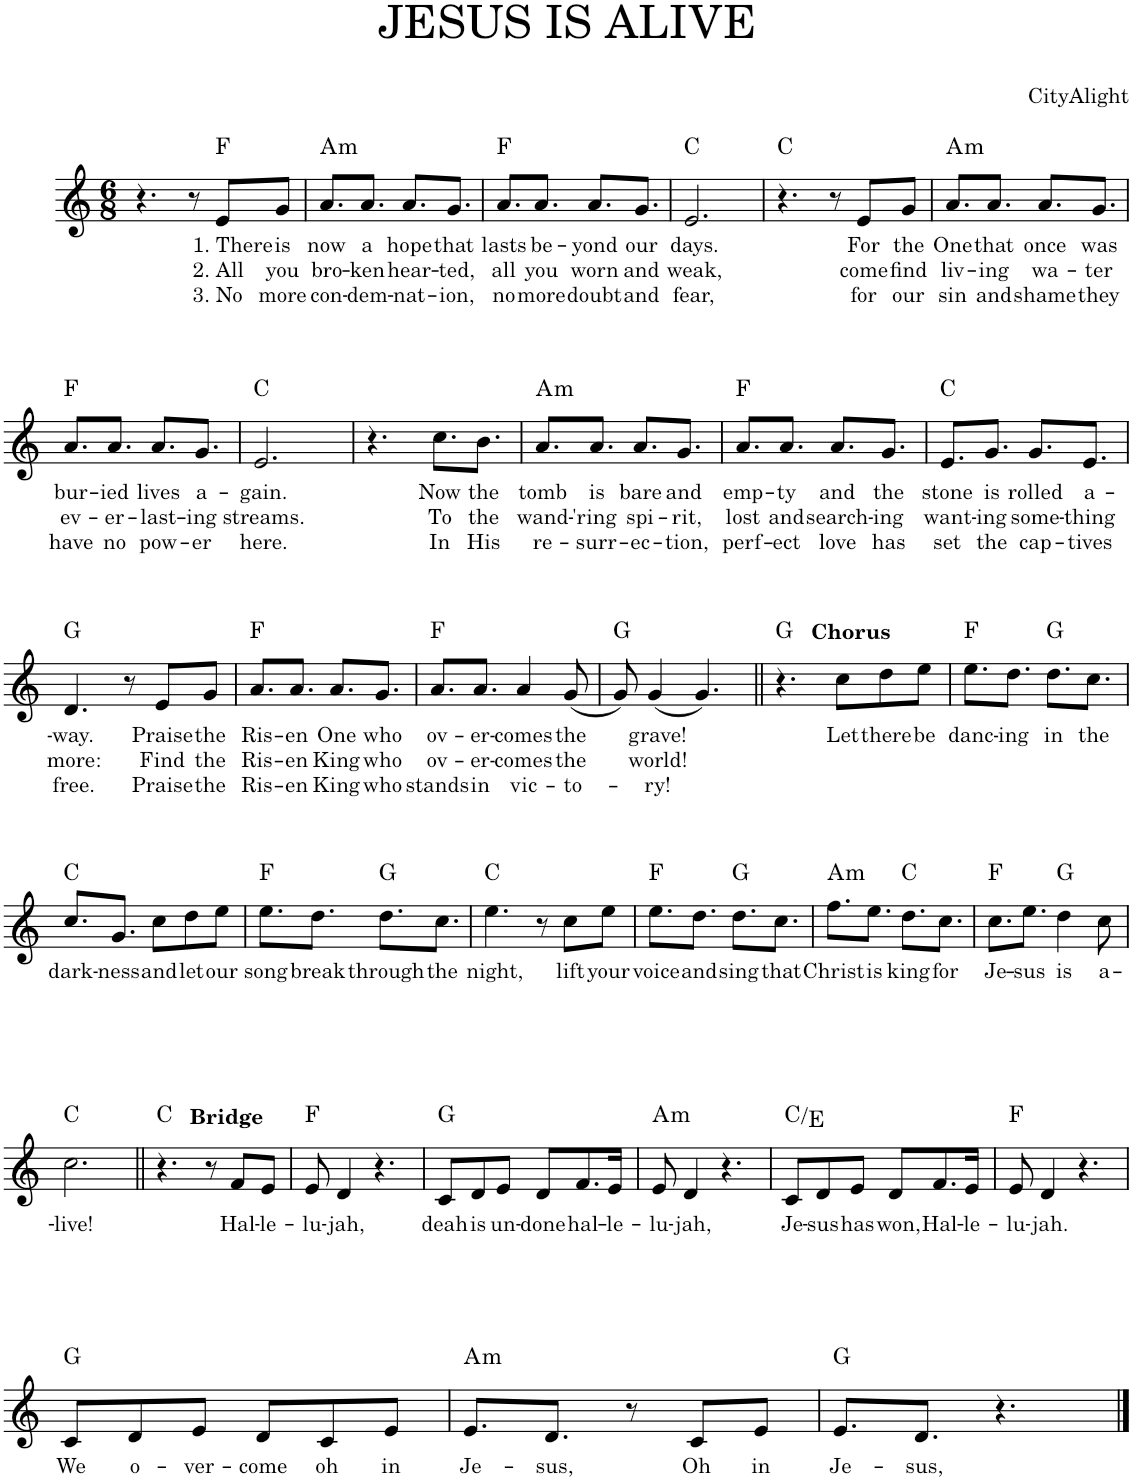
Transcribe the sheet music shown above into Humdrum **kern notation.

**kern	**text	**text	**text	**harte
*part1	*part1	*part1	*part1	*part1
*staff1	*staff1	*staff1	*staff1	*
*I"Piano	*	*	*	*
*I'Pno.	*	*	*	*
*clefG2	*	*	*	*
*k[]	*	*	*	*
*M6/8	*	*	*	*
=1	=1	=1	=1	=1
4.r	.	.	.	.
8r	.	.	.	.
!	!LO:LY:b	!LO:LY:b	!LO:LY:b	!
8e/L	1. There	2. All	3. No	F:maj
!	!LO:LY:b	!LO:LY:b	!LO:LY:b	!
8g/J	is	you	more	.
=2	=2	=2	=2	=2
!	!LO:LY:b	!LO:LY:b	!LO:LY:b	!LO:H:kt=m
8.a/L	now	bro-	con-	A:min
!	!LO:LY:b	!LO:LY:b	!LO:LY:b	!
8.a/J	a	-ken	-dem-	.
!	!LO:LY:b	!LO:LY:b	!LO:LY:b	!
8.a/L	hope	hear-	-nat-	.
!	!LO:LY:b	!LO:LY:b	!LO:LY:b	!
8.g/J	that	-ted,	-ion,	.
=3	=3	=3	=3	=3
!	!LO:LY:b	!LO:LY:b	!LO:LY:b	!
8.a/L	lasts	all	no	F:maj
!	!LO:LY:b	!LO:LY:b	!LO:LY:b	!
8.a/J	be-	you	more	.
!	!LO:LY:b	!LO:LY:b	!LO:LY:b	!
8.a/L	-yond	worn	doubt	.
!	!LO:LY:b	!LO:LY:b	!LO:LY:b	!
8.g/J	our	and	and	.
=4	=4	=4	=4	=4
!	!LO:LY:b	!LO:LY:b	!LO:LY:b	!
2.e/	days.	weak,	fear,	C:maj
=5	=5	=5	=5	=5
4.r	.	.	.	C:maj
8r	.	.	.	.
!	!LO:LY:b	!LO:LY:b	!LO:LY:b	!
8e/L	For	come	for	.
!	!LO:LY:b	!LO:LY:b	!LO:LY:b	!
8g/J	the	find	our	.
=6	=6	=6	=6	=6
!	!LO:LY:b	!LO:LY:b	!LO:LY:b	!LO:H:kt=m
8.a/L	One	liv-	sin	A:min
!	!LO:LY:b	!LO:LY:b	!LO:LY:b	!
8.a/J	that	-ing	and	.
!	!LO:LY:b	!LO:LY:b	!LO:LY:b	!
8.a/L	once	wa-	shame	.
!	!LO:LY:b	!LO:LY:b	!LO:LY:b	!
8.g/J	was	-ter	they	.
!!LO:LB:g=z
=7	=7	=7	=7	=7
!	!LO:LY:b	!LO:LY:b	!LO:LY:b	!
8.a/L	bur-	ev-	have	F:maj
!	!LO:LY:b	!LO:LY:b	!LO:LY:b	!
8.a/J	-ied	-er-	no	.
!	!LO:LY:b	!LO:LY:b	!LO:LY:b	!
8.a/L	lives	-last-	pow-	.
!	!LO:LY:b	!LO:LY:b	!LO:LY:b	!
8.g/J	a-	-ing	-er	.
=8	=8	=8	=8	=8
!	!LO:LY:b	!LO:LY:b	!LO:LY:b	!
2.e/	-gain.	streams.	here.	C:maj
=9	=9	=9	=9	=9
4.r	.	.	.	.
!	!LO:LY:b	!LO:LY:b	!LO:LY:b	!
8.cc\L	Now	To	In	.
!	!LO:LY:b	!LO:LY:b	!LO:LY:b	!
8.b\J	the	the	His	.
=10	=10	=10	=10	=10
!	!LO:LY:b	!LO:LY:b	!LO:LY:b	!LO:H:kt=m
8.a/L	tomb	wand-	re-	A:min
!	!LO:LY:b	!LO:LY:b	!LO:LY:b	!
8.a/J	is	-'ring	-surr-	.
!	!LO:LY:b	!LO:LY:b	!LO:LY:b	!
8.a/L	bare	spi-	-ec-	.
!	!LO:LY:b	!LO:LY:b	!LO:LY:b	!
8.g/J	and	-rit,	-tion,	.
=11	=11	=11	=11	=11
!	!LO:LY:b	!LO:LY:b	!LO:LY:b	!
8.a/L	emp-	lost	perf-	F:maj
!	!LO:LY:b	!LO:LY:b	!LO:LY:b	!
8.a/J	-ty	and	-ect	.
!	!LO:LY:b	!LO:LY:b	!LO:LY:b	!
8.a/L	and	search-	love	.
!	!LO:LY:b	!LO:LY:b	!LO:LY:b	!
8.g/J	the	-ing	has	.
=12	=12	=12	=12	=12
!	!LO:LY:b	!LO:LY:b	!LO:LY:b	!
8.e/L	stone	want-	set	C:maj
!	!LO:LY:b	!LO:LY:b	!LO:LY:b	!
8.g/J	is	-ing	the	.
!	!LO:LY:b	!LO:LY:b	!LO:LY:b	!
8.g/L	rolled	some-	cap-	.
!	!LO:LY:b	!LO:LY:b	!LO:LY:b	!
8.e/J	a-	-thing	-tives	.
!!LO:LB:g=z
=13	=13	=13	=13	=13
!	!LO:LY:b	!LO:LY:b	!LO:LY:b	!
4.d/	-way.	more:	free.	G:maj
8r	.	.	.	.
!	!LO:LY:b	!LO:LY:b	!LO:LY:b	!
8e/L	Praise	Find	Praise	.
!	!LO:LY:b	!LO:LY:b	!LO:LY:b	!
8g/J	the	the	the	.
=14	=14	=14	=14	=14
!	!LO:LY:b	!LO:LY:b	!LO:LY:b	!
8.a/L	Ris-	Ris-	Ris-	F:maj
!	!LO:LY:b	!LO:LY:b	!LO:LY:b	!
8.a/J	-en	-en	-en	.
!	!LO:LY:b	!LO:LY:b	!LO:LY:b	!
8.a/L	One	King	King	.
!	!LO:LY:b	!LO:LY:b	!LO:LY:b	!
8.g/J	who	who	who	.
=15	=15	=15	=15	=15
!	!LO:LY:b	!LO:LY:b	!LO:LY:b	!
8.a/L	ov-	ov-	stands	F:maj
!	!LO:LY:b	!LO:LY:b	!LO:LY:b	!
8.a/J	-er-	-er-	in	.
!	!LO:LY:b	!LO:LY:b	!LO:LY:b	!
4a/	-comes	-comes	vic-	.
!	!LO:LY:b	!LO:LY:b	!LO:LY:b	!
(8g/	the	the	-to-	.
=16	=16	=16	=16	=16
8g/)	.	.	.	G:maj
!	!LO:LY:b	!LO:LY:b	!LO:LY:b	!
(4g/	grave!	world!	-ry!	.
4.g/)	.	.	.	.
=17||	=17||	=17||	=17||	=17||
!LO:TX:a:B:t=Chorus	!	!	!	!
4.r	.	.	.	G:maj
!	!LO:LY:b	!	!	!
8cc\L	Let	.	.	.
!	!LO:LY:b	!	!	!
8dd\	there	.	.	.
!	!LO:LY:b	!	!	!
8ee\J	be	.	.	.
=18	=18	=18	=18	=18
!	!LO:LY:b	!	!	!
8.ee\L	danc-	.	.	F:maj
!	!LO:LY:b	!	!	!
8.dd\J	-ing	.	.	.
!	!LO:LY:b	!	!	!
8.dd\L	in	.	.	G:maj
!	!LO:LY:b	!	!	!
8.cc\J	the	.	.	.
!!LO:LB:g=z
=19	=19	=19	=19	=19
!	!LO:LY:b	!	!	!
8.cc/L	dark-	.	.	C:maj
!	!LO:LY:b	!	!	!
8.g/J	-ness	.	.	.
!	!LO:LY:b	!	!	!
8cc\L	and	.	.	.
!	!LO:LY:b	!	!	!
8dd\	let	.	.	.
!	!LO:LY:b	!	!	!
8ee\J	our	.	.	.
=20	=20	=20	=20	=20
!	!LO:LY:b	!	!	!
8.ee\L	song	.	.	F:maj
!	!LO:LY:b	!	!	!
8.dd\J	break	.	.	.
!	!LO:LY:b	!	!	!
8.dd\L	through	.	.	G:maj
!	!LO:LY:b	!	!	!
8.cc\J	the	.	.	.
=21	=21	=21	=21	=21
!	!LO:LY:b	!	!	!
4.ee\	night,	.	.	C:maj
8r	.	.	.	.
!	!LO:LY:b	!	!	!
8cc\L	lift	.	.	.
!	!LO:LY:b	!	!	!
8ee\J	your	.	.	.
=22	=22	=22	=22	=22
!	!LO:LY:b	!	!	!
8.ee\L	voice	.	.	F:maj
!	!LO:LY:b	!	!	!
8.dd\J	and	.	.	.
!	!LO:LY:b	!	!	!
8.dd\L	sing	.	.	G:maj
!	!LO:LY:b	!	!	!
8.cc\J	that	.	.	.
=23	=23	=23	=23	=23
!	!LO:LY:b	!	!	!LO:H:kt=m
8.ff\L	Christ	.	.	A:min
!	!LO:LY:b	!	!	!
8.ee\J	is	.	.	.
!	!LO:LY:b	!	!	!
8.dd\L	king	.	.	C:maj
!	!LO:LY:b	!	!	!
8.cc\J	for	.	.	.
=24	=24	=24	=24	=24
!	!LO:LY:b	!	!	!
8.cc\L	Je-	.	.	F:maj
!	!LO:LY:b	!	!	!
8.ee\J	-sus	.	.	.
!	!LO:LY:b	!	!	!
4dd\	is	.	.	G:maj
!	!LO:LY:b	!	!	!
8cc\	a-	.	.	.
!!LO:LB:g=z
=25	=25	=25	=25	=25
!	!LO:LY:b	!	!	!
2.cc\	-live!	.	.	C:maj
=26||	=26||	=26||	=26||	=26||
!LO:TX:a:B:t=Bridge	!	!	!	!
4.r	.	.	.	C:maj
8r	.	.	.	.
!	!LO:LY:b	!	!	!
8f/L	Hal-	.	.	.
!	!LO:LY:b	!	!	!
8e/J	-le-	.	.	.
=27	=27	=27	=27	=27
!	!LO:LY:b	!	!	!
8e/	-lu-	.	.	F:maj
!	!LO:LY:b	!	!	!
4d/	-jah,	.	.	.
4.r	.	.	.	.
=28	=28	=28	=28	=28
!	!LO:LY:b	!	!	!
8c/L	deah	.	.	G:maj
!	!LO:LY:b	!	!	!
8d/	is	.	.	.
!	!LO:LY:b	!	!	!
8e/J	un-	.	.	.
!	!LO:LY:b	!	!	!
8d/L	-done	.	.	.
!	!LO:LY:b	!	!	!
8.f/	hal-	.	.	.
!	!LO:LY:b	!	!	!
16e/Jk	-le-	.	.	.
=29	=29	=29	=29	=29
!	!LO:LY:b	!	!	!LO:H:kt=m
8e/	-lu-	.	.	A:min
!	!LO:LY:b	!	!	!
4d/	-jah,	.	.	.
4.r	.	.	.	.
=30	=30	=30	=30	=30
!	!LO:LY:b	!	!	!
8c/L	Je-	.	.	C:maj/3
!	!LO:LY:b	!	!	!
8d/	-sus	.	.	.
!	!LO:LY:b	!	!	!
8e/J	has	.	.	.
!	!LO:LY:b	!	!	!
8d/L	won,	.	.	.
!	!LO:LY:b	!	!	!
8.f/	Hal-	.	.	.
!	!LO:LY:b	!	!	!
16e/Jk	-le-	.	.	.
=31	=31	=31	=31	=31
!	!LO:LY:b	!	!	!
8e/	-lu-	.	.	F:maj
!	!LO:LY:b	!	!	!
4d/	-jah.	.	.	.
4.r	.	.	.	.
!!LO:LB:g=z
=32	=32	=32	=32	=32
!	!LO:LY:b	!	!	!
8c/L	We	.	.	G:maj
!	!LO:LY:b	!	!	!
8d/	o-	.	.	.
!	!LO:LY:b	!	!	!
8e/J	-ver-	.	.	.
!	!LO:LY:b	!	!	!
8d/L	-come	.	.	.
!	!LO:LY:b	!	!	!
8c/	oh	.	.	.
!	!LO:LY:b	!	!	!
8e/J	in	.	.	.
=33	=33	=33	=33	=33
!	!LO:LY:b	!	!	!LO:H:kt=m
8.e/L	Je-	.	.	A:min
!	!LO:LY:b	!	!	!
8.d/J	-sus,	.	.	.
8r	.	.	.	.
!	!LO:LY:b	!	!	!
8c/L	Oh	.	.	.
!	!LO:LY:b	!	!	!
8e/J	in	.	.	.
=34	=34	=34	=34	=34
!	!LO:LY:b	!	!	!
8.e/L	Je-	.	.	G:maj
!	!LO:LY:b	!	!	!
8.d/J	-sus,	.	.	.
4.r	.	.	.	.
==	==	==	==	==
*-	*-	*-	*-	*-
